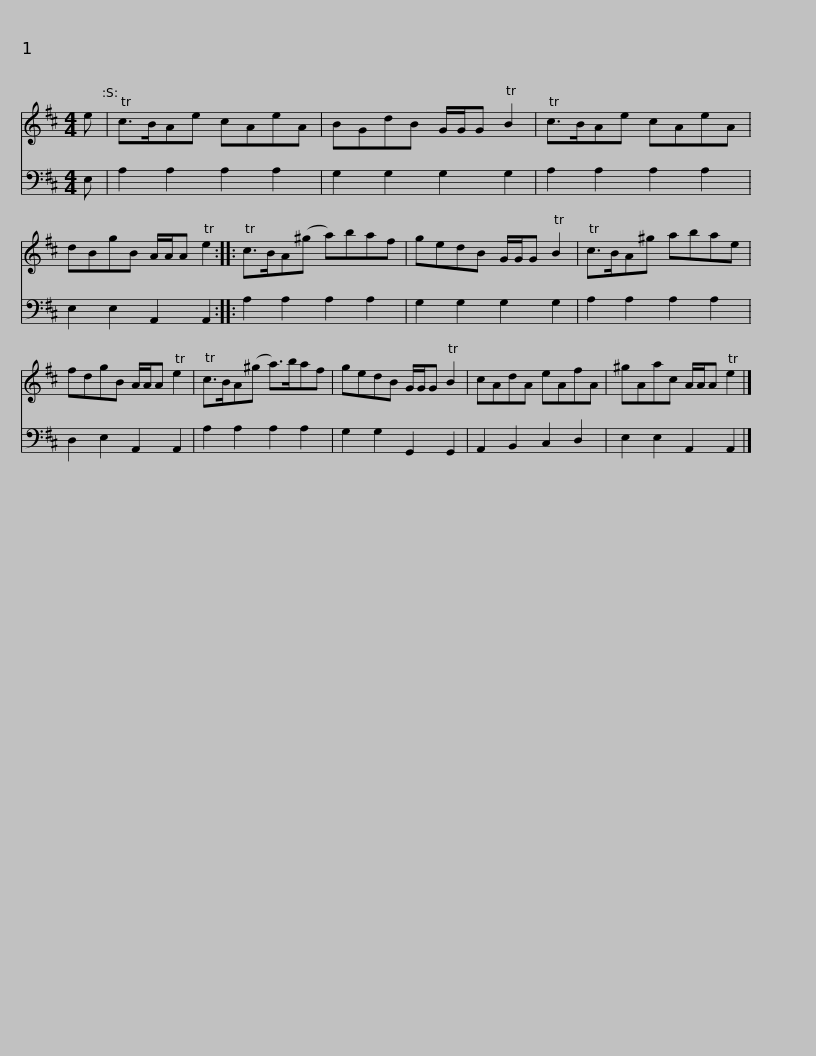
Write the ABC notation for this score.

X:1
%%score 1 2
L:1/8
M:4/4
I:linebreak $
K:D
V:1 treble
V:2 bass
V:1
 e | Tc>BAe cAeA | BGdB G/G/G TB2 | Tc>BAe cAeA | dBgB A/A/A Te2 ::$ %5
 Tc>BA(^g a)baf | gedB G/G/G TB2 | Tc>BA^g abae | fdgB A/A/A Te2 |$ Tc>BA(^g a>)baf | %10
 gedB G/G/G TB2 | cAdA eAfA | ^gAac A/A/A Te2 |] %13
V:2
 E, | A,2 A,2 A,2 A,2 | G,2 G,2 G,2 G,2 | A,2 A,2 A,2 A,2 | E,2 E,2 A,,2 A,,2 ::$ %5
 A,2 A,2 A,2 A,2 | G,2 G,2 G,2 G,2 | A,2 A,2 A,2 A,2 | D,2 E,2 A,,2 A,,2 |$ A,2 A,2 A,2 A,2 | %10
 G,2 G,2 G,,2 G,,2 | A,,2 B,,2 C,2 D,2 | E,2 E,2 A,,2 A,,2 |] %13
